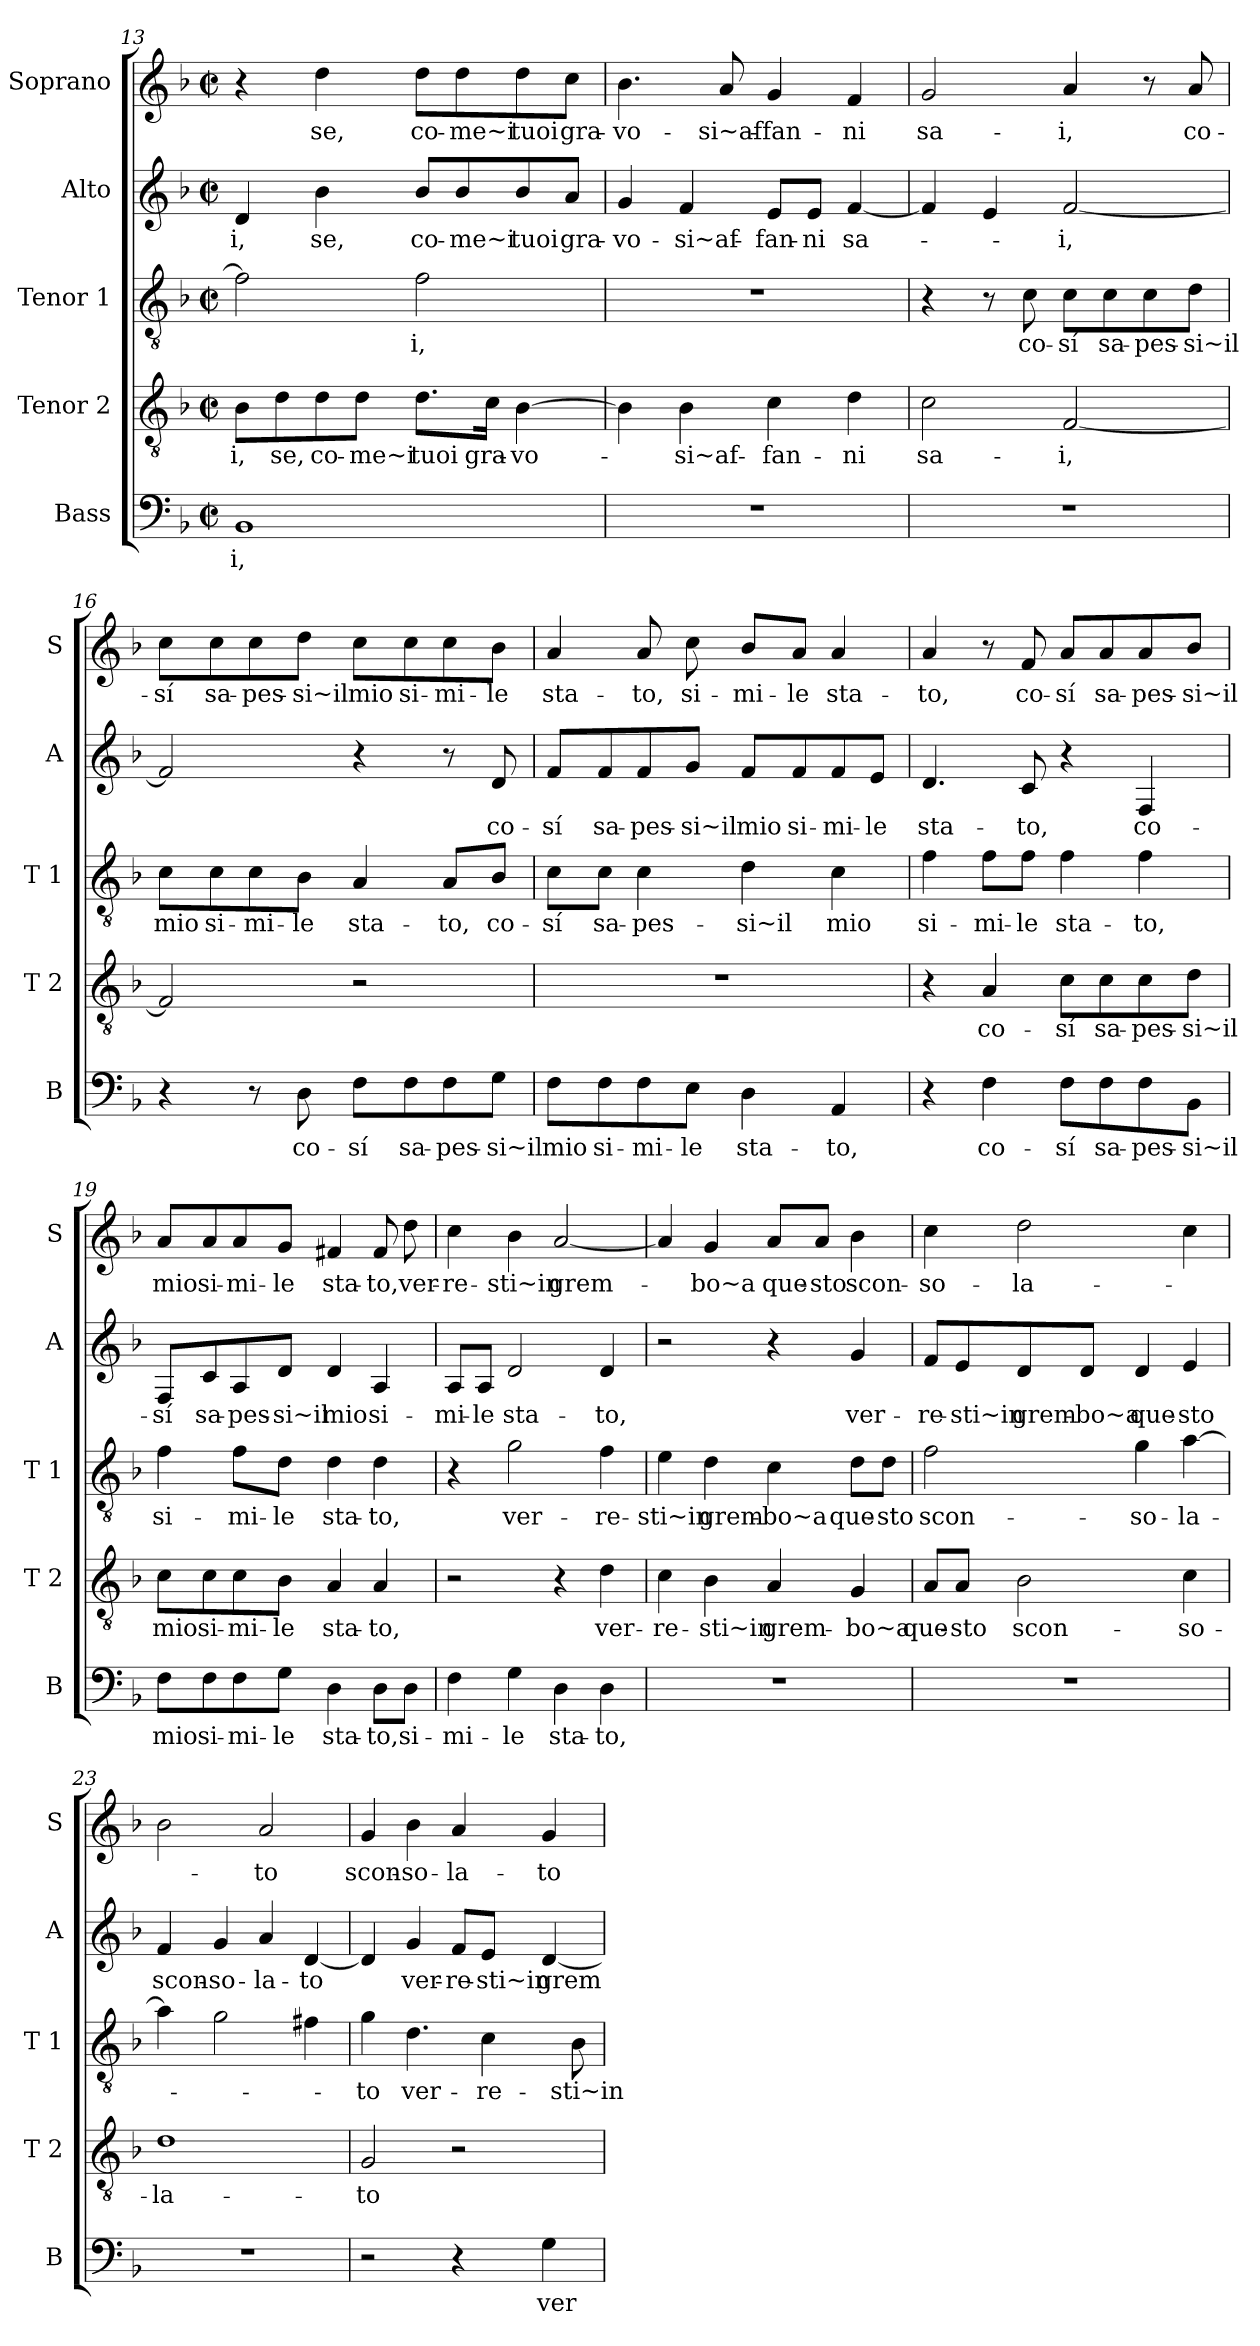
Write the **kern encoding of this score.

**kern	**text	**kern	**text	**kern	**text	**kern	**text	**kern	**text
*part5	*part5	*part4	*part4	*part3	*part3	*part2	*part2	*part1	*part1
*staff5	*staff5	*staff4	*staff4	*staff3	*staff3	*staff2	*staff2	*staff1	*staff1
*I"Bass	*	*I"Tenor 2	*	*I"Tenor 1	*	*I"Alto	*	*I"Soprano	*
*I'B	*	*I'T 2	*	*I'T 1	*	*I'A	*	*I'S	*
*clefF4	*	*clefGv2	*	*clefGv2	*	*clefG2	*	*clefG2	*
*k[b-]	*	*k[b-]	*	*k[b-]	*	*k[b-]	*	*k[b-]	*
*F:	*	*F:	*	*F:	*	*F:	*	*F:	*
*M2/2	*	*M2/2	*	*M2/2	*	*M2/2	*	*M2/2	*
*met(c|)	*	*met(c|)	*	*met(c|)	*	*met(c|)	*	*met(c|)	*
=13	=13	=13	=13	=13	=13	=13	=13	=13	=13
1BB-	-i,	8B-\L	-i,	2f\]	.	4d/	-i,	4r	.
.	.	8d\	se,	.	.	.	.	.	.
.	.	8d\	co-	.	.	4b-\	se,	4dd\	se,
.	.	8d\J	-me~i	.	.	.	.	.	.
.	.	8.d\L	tuoi	2f\	-i,	8b-/L	co-	8dd\L	co-
.	.	.	.	.	.	8b-/	-me~i	8dd\	-me~i
.	.	16c\Jk	gra-	.	.	.	.	.	.
.	.	[4B-\	-vo-	.	.	8b-/	tuoi	8dd\	tuoi
.	.	.	.	.	.	8a/J	gra-	8cc\J	gra-
!!LO:PB:g=z
=14	=14	=14	=14	=14	=14	=14	=14	=14	=14
1r	.	4B-\]	.	1r	.	4g/	-vo-	4.b-\	-vo-
.	.	4B-\	-si~af-	.	.	4f/	-si~af-	.	.
.	.	.	.	.	.	.	.	8a/	-si~af-
.	.	4c\	-fan-	.	.	8e/L	-fan-	4g/	-fan-
.	.	.	.	.	.	8e/J	-ni	.	.
.	.	4d\	-ni	.	.	[4f/	sa-	4f/	-ni
=15	=15	=15	=15	=15	=15	=15	=15	=15	=15
1r	.	2c\	sa-	4r	.	4f/]	.	2g/	sa-
.	.	.	.	8r	.	4e/	.	.	.
.	.	.	.	8c\	co-	.	.	.	.
.	.	[2F/	-i,	8c\L	-sí	[2f/	-i,	4a/	-i,
.	.	.	.	8c\	sa-	.	.	.	.
.	.	.	.	8c\	-pes-	.	.	8r	.
.	.	.	.	8d\J	-si~il	.	.	8a/	co-
=16	=16	=16	=16	=16	=16	=16	=16	=16	=16
4r	.	2F/]	.	8c\L	mio	2f/]	.	8cc\L	-sí
.	.	.	.	8c\	si-	.	.	8cc\	sa-
8r	.	.	.	8c\	-mi-	.	.	8cc\	-pes-
8D\	co-	.	.	8B-\J	-le	.	.	8dd\J	-si~il
8F\L	-sí	2r	.	4A/	sta-	4r	.	8cc\L	mio
8F\	sa-	.	.	.	.	.	.	8cc\	si-
8F\	-pes-	.	.	8A/L	-to,	8r	.	8cc\	-mi-
8G\J	-si~il	.	.	8B-/J	co-	8d/	co-	8b-\J	-le
!!LO:LB:g=z
=17	=17	=17	=17	=17	=17	=17	=17	=17	=17
8F\L	mio	1r	.	8c\L	-sí	8f/L	-sí	4a/	sta-
8F\	si-	.	.	8c\J	sa-	8f/	sa-	.	.
8F\	-mi-	.	.	4c\	-pes-	8f/	-pes-	8a/	-to,
8E\J	-le	.	.	.	.	8g/J	-si~il	8cc\	si-
4D\	sta-	.	.	4d\	-si~il	8f/L	mio	8b-/L	-mi-
.	.	.	.	.	.	8f/	si-	8a/J	-le
4AA/	-to,	.	.	4c\	mio	8f/	-mi-	4a/	sta-
.	.	.	.	.	.	8e/J	-le	.	.
=18	=18	=18	=18	=18	=18	=18	=18	=18	=18
4r	.	4r	.	4f\	si-	4.d/	sta-	4a/	-to,
4F\	co-	4A/	co-	8f\L	-mi-	.	.	8r	.
.	.	.	.	8f\J	-le	8c/	-to,	8f/	co-
8F\L	-sí	8c\L	-sí	4f\	sta-	4r	.	8a/L	-sí
8F\	sa-	8c\	sa-	.	.	.	.	8a/	sa-
8F\	-pes-	8c\	-pes-	4f\	-to,	4F/	co-	8a/	-pes-
8BB-\J	-si~il	8d\J	-si~il	.	.	.	.	8b-/J	-si~il
=19	=19	=19	=19	=19	=19	=19	=19	=19	=19
8F\L	mio	8c\L	mio	4f\	si-	8F/L	-sí	8a/L	mio
8F\	si-	8c\	si-	.	.	8c/	sa-	8a/	si-
8F\	-mi-	8c\	-mi-	8f\L	-mi-	8A/	-pes-	8a/	-mi-
8G\J	-le	8B-\J	-le	8d\J	-le	8d/J	-si~il	8g/J	-le
4D\	sta-	4A/	sta-	4d\	sta-	4d/	mio	4f#X/	sta-
8D\L	-to,	4A/	-to,	4d\	-to,	4A/	si-	8f#/	-to,
8D\J	si-	.	.	.	.	.	.	8dd\	ver-
!!LO:PB:g=z
=20	=20	=20	=20	=20	=20	=20	=20	=20	=20
4F\	-mi-	2r	.	4r	.	8A/L	-mi-	4cc\	-re-
.	.	.	.	.	.	8A/J	-le	.	.
4G\	-le	.	.	2g\	ver-	2d/	sta-	4b-\	-sti~in
4D\	sta-	4r	.	.	.	.	.	[2a/	grem-
4D\	-to,	4d\	ver-	4f\	-re-	4d/	-to,	.	.
=21	=21	=21	=21	=21	=21	=21	=21	=21	=21
1r	.	4c\	-re-	4e\	-sti~in	2r	.	4a/]	.
.	.	4B-\	-sti~in	4d\	grem-	.	.	4g/	-bo~a
.	.	4A/	grem-	4c\	-bo~a	4r	.	8a/L	que-
.	.	.	.	.	.	.	.	8a/J	-sto
.	.	4G/	-bo~a	8d\L	que-	4g/	ver-	4b-\	scon-
.	.	.	.	8d\J	-sto	.	.	.	.
=22	=22	=22	=22	=22	=22	=22	=22	=22	=22
1r	.	8A/L	que-	2f\	scon-	8f/L	-re-	4cc\	-so-
.	.	8A/J	-sto	.	.	8e/	-sti~in	.	.
.	.	2B-\	scon-	.	.	8d/	grem-	2dd\	-la-
.	.	.	.	.	.	8d/J	-bo~a	.	.
.	.	.	.	4g\	-so-	4d/	que-	.	.
.	.	4c\	-so-	[4a\	-la-	4e/	-sto	4cc\	.
=23	=23	=23	=23	=23	=23	=23	=23	=23	=23
1r	.	1d	-la-	4a\]	.	4f/	scon-	2b-\	.
.	.	.	.	2g\	.	4g/	-so-	.	.
.	.	.	.	.	.	4a/	-la-	2a/	-to
.	.	.	.	4f#X\	.	[4d/	-to	.	.
!!LO:LB:g=z
=24	=24	=24	=24	=24	=24	=24	=24	=24	=24
2r	.	2G/	-to	4g\	-to	4d/]	.	4g/	scon-
.	.	.	.	4.d\	ver-	4g/	ver-	4b-\	-so-
4r	.	2r	.	.	.	8f/L	-re-	4a/	-la-
.	.	.	.	4c\	-re-	8e/J	-sti~in	.	.
4G\	ver-	.	.	.	.	[4d/	grem-	4g/	-to
.	.	.	.	8B-\	-sti~in	.	.	.	.
=	=	=	=	=	=	=	=	=	=
*-	*-	*-	*-	*-	*-	*-	*-	*-	*-
